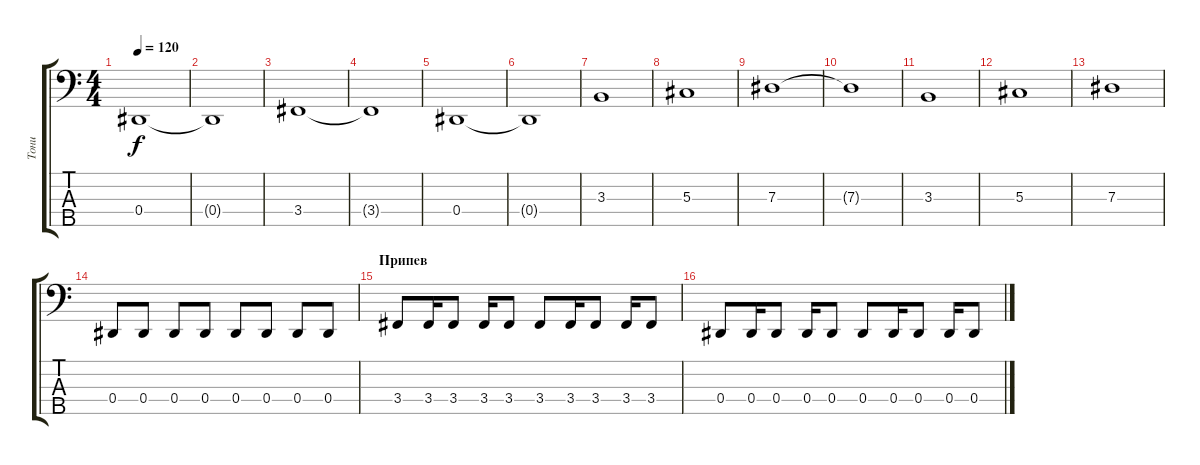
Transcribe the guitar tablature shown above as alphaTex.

\track ("Тони" "Тони") {instrument electricbassfinger}
\staff {score tabs}
\tuning (Gb2 Db2 Ab1 Eb1 Bb0) {hide}
\ts (4 4)
\tempo 120
\clef f4
\ks c
0.4.1{dy f} |
0.4{t}.1 |
3.4.1 |
3.4{t}.1 |
0.4.1 |
0.4{t}.1 |
3.3.1 |
5.3.1 |
7.3.1 |
7.3{t}.1 |
3.3.1 |
5.3.1 |
7.3.1 |
0.4.8 0.4.8 0.4.8 0.4.8 0.4.8 0.4.8 0.4.8 0.4.8 |
\section ("" "Припев")
3.4.8 3.4.16 3.4.8 3.4.16 3.4.8 3.4.8 3.4.16 3.4.8 3.4.16 3.4.8 |
0.4.8 0.4.16 0.4.8 0.4.16 0.4.8 0.4.8 0.4.16 0.4.8 0.4.16 0.4.8
